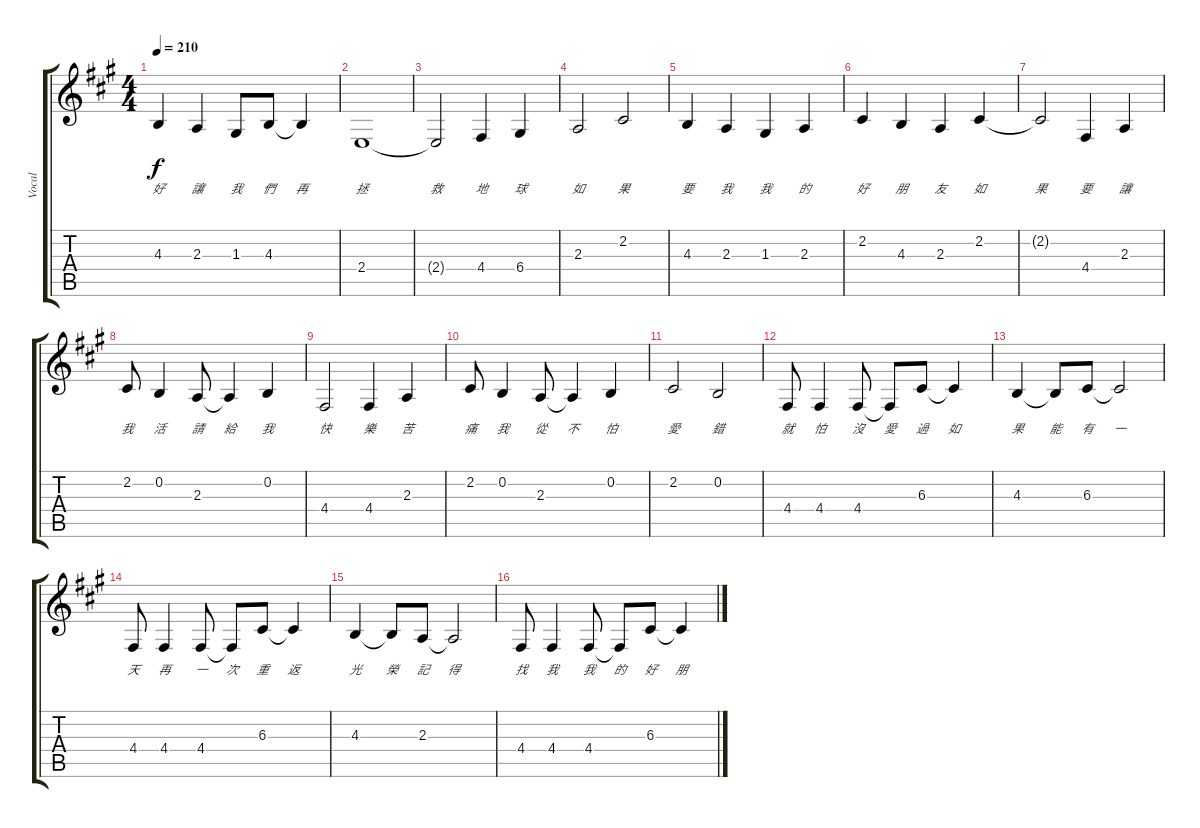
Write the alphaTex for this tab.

\track ("Vocal" "Vocal") {instrument harmonica}
\staff {score tabs}
\tuning (E4 B3 G3 D3 A2 E2) {hide}
\ts (4 4)
\tempo 210
\clef g2
\ks a
4.3.4{lyrics (0 "好") lyrics (1 "") lyrics (2 "") lyrics (3 "") lyrics (4 "") dy f} 2.3.4{lyrics (0 "讓") lyrics (1 "") lyrics (2 "") lyrics (3 "") lyrics (4 "")} 1.3.8{lyrics (0 "我") lyrics (1 "") lyrics (2 "") lyrics (3 "") lyrics (4 "")} 4.3.8{lyrics (0 "們") lyrics (1 "") lyrics (2 "") lyrics (3 "") lyrics (4 "")} 4.3{t}.4{lyrics (0 "再") lyrics (1 "") lyrics (2 "") lyrics (3 "") lyrics (4 "")} |
2.4.1{lyrics (0 "拯") lyrics (1 "") lyrics (2 "") lyrics (3 "") lyrics (4 "")} |
2.4{t}.2{lyrics (0 "救") lyrics (1 "") lyrics (2 "") lyrics (3 "") lyrics (4 "")} 4.4.4{lyrics (0 "地") lyrics (1 "") lyrics (2 "") lyrics (3 "") lyrics (4 "")} 6.4.4{lyrics (0 "球") lyrics (1 "") lyrics (2 "") lyrics (3 "") lyrics (4 "")} |
2.3.2{lyrics (0 "如") lyrics (1 "") lyrics (2 "") lyrics (3 "") lyrics (4 "")} 2.2.2{lyrics (0 "果") lyrics (1 "") lyrics (2 "") lyrics (3 "") lyrics (4 "")} |
4.3.4{lyrics (0 "要") lyrics (1 "") lyrics (2 "") lyrics (3 "") lyrics (4 "")} 2.3.4{lyrics (0 "我") lyrics (1 "") lyrics (2 "") lyrics (3 "") lyrics (4 "")} 1.3.4{lyrics (0 "我") lyrics (1 "") lyrics (2 "") lyrics (3 "") lyrics (4 "")} 2.3.4{lyrics (0 "的") lyrics (1 "") lyrics (2 "") lyrics (3 "") lyrics (4 "")} |
2.2.4{lyrics (0 "好") lyrics (1 "") lyrics (2 "") lyrics (3 "") lyrics (4 "")} 4.3.4{lyrics (0 "朋") lyrics (1 "") lyrics (2 "") lyrics (3 "") lyrics (4 "")} 2.3.4{lyrics (0 "友") lyrics (1 "") lyrics (2 "") lyrics (3 "") lyrics (4 "")} 2.2.4{lyrics (0 "如") lyrics (1 "") lyrics (2 "") lyrics (3 "") lyrics (4 "")} |
2.2{t}.2{lyrics (0 "果") lyrics (1 "") lyrics (2 "") lyrics (3 "") lyrics (4 "")} 4.4.4{lyrics (0 "要") lyrics (1 "") lyrics (2 "") lyrics (3 "") lyrics (4 "")} 2.3.4{lyrics (0 "讓") lyrics (1 "") lyrics (2 "") lyrics (3 "") lyrics (4 "")} |
2.2.8{lyrics (0 "我") lyrics (1 "") lyrics (2 "") lyrics (3 "") lyrics (4 "")} 0.2.4{lyrics (0 "活") lyrics (1 "") lyrics (2 "") lyrics (3 "") lyrics (4 "")} 2.3.8{lyrics (0 "請") lyrics (1 "") lyrics (2 "") lyrics (3 "") lyrics (4 "")} 2.3{t}.4{lyrics (0 "給") lyrics (1 "") lyrics (2 "") lyrics (3 "") lyrics (4 "")} 0.2.4{lyrics (0 "我") lyrics (1 "") lyrics (2 "") lyrics (3 "") lyrics (4 "")} |
4.4.2{lyrics (0 "快") lyrics (1 "") lyrics (2 "") lyrics (3 "") lyrics (4 "")} 4.4.4{lyrics (0 "樂") lyrics (1 "") lyrics (2 "") lyrics (3 "") lyrics (4 "")} 2.3.4{lyrics (0 "苦") lyrics (1 "") lyrics (2 "") lyrics (3 "") lyrics (4 "")} |
2.2.8{lyrics (0 "痛") lyrics (1 "") lyrics (2 "") lyrics (3 "") lyrics (4 "")} 0.2.4{lyrics (0 "我") lyrics (1 "") lyrics (2 "") lyrics (3 "") lyrics (4 "")} 2.3.8{lyrics (0 "從") lyrics (1 "") lyrics (2 "") lyrics (3 "") lyrics (4 "")} 2.3{t}.4{lyrics (0 "不") lyrics (1 "") lyrics (2 "") lyrics (3 "") lyrics (4 "")} 0.2.4{lyrics (0 "怕") lyrics (1 "") lyrics (2 "") lyrics (3 "") lyrics (4 "")} |
2.2.2{lyrics (0 "愛") lyrics (1 "") lyrics (2 "") lyrics (3 "") lyrics (4 "")} 0.2.2{lyrics (0 "錯") lyrics (1 "") lyrics (2 "") lyrics (3 "") lyrics (4 "")} |
4.4.8{lyrics (0 "就") lyrics (1 "") lyrics (2 "") lyrics (3 "") lyrics (4 "")} 4.4.4{lyrics (0 "怕") lyrics (1 "") lyrics (2 "") lyrics (3 "") lyrics (4 "")} 4.4.8{lyrics (0 "沒") lyrics (1 "") lyrics (2 "") lyrics (3 "") lyrics (4 "")} 4.4{t}.8{lyrics (0 "愛") lyrics (1 "") lyrics (2 "") lyrics (3 "") lyrics (4 "")} 6.3.8{lyrics (0 "過") lyrics (1 "") lyrics (2 "") lyrics (3 "") lyrics (4 "")} 6.3{t}.4{lyrics (0 "如") lyrics (1 "") lyrics (2 "") lyrics (3 "") lyrics (4 "")} |
4.3.4{lyrics (0 "果") lyrics (1 "") lyrics (2 "") lyrics (3 "") lyrics (4 "")} 4.3{t}.8{lyrics (0 "能") lyrics (1 "") lyrics (2 "") lyrics (3 "") lyrics (4 "")} 6.3.8{lyrics (0 "有") lyrics (1 "") lyrics (2 "") lyrics (3 "") lyrics (4 "")} 6.3{t}.2{lyrics (0 "一") lyrics (1 "") lyrics (2 "") lyrics (3 "") lyrics (4 "")} |
4.4.8{lyrics (0 "天") lyrics (1 "") lyrics (2 "") lyrics (3 "") lyrics (4 "")} 4.4.4{lyrics (0 "再") lyrics (1 "") lyrics (2 "") lyrics (3 "") lyrics (4 "")} 4.4.8{lyrics (0 "一") lyrics (1 "") lyrics (2 "") lyrics (3 "") lyrics (4 "")} 4.4{t}.8{lyrics (0 "次") lyrics (1 "") lyrics (2 "") lyrics (3 "") lyrics (4 "")} 6.3.8{lyrics (0 "重") lyrics (1 "") lyrics (2 "") lyrics (3 "") lyrics (4 "")} 6.3{t}.4{lyrics (0 "返") lyrics (1 "") lyrics (2 "") lyrics (3 "") lyrics (4 "")} |
4.3.4{lyrics (0 "光") lyrics (1 "") lyrics (2 "") lyrics (3 "") lyrics (4 "")} 4.3{t}.8{lyrics (0 "榮") lyrics (1 "") lyrics (2 "") lyrics (3 "") lyrics (4 "")} 2.3.8{lyrics (0 "記") lyrics (1 "") lyrics (2 "") lyrics (3 "") lyrics (4 "")} 2.3{t}.2{lyrics (0 "得") lyrics (1 "") lyrics (2 "") lyrics (3 "") lyrics (4 "")} |
4.4.8{lyrics (0 "找") lyrics (1 "") lyrics (2 "") lyrics (3 "") lyrics (4 "")} 4.4.4{lyrics (0 "我") lyrics (1 "") lyrics (2 "") lyrics (3 "") lyrics (4 "")} 4.4.8{lyrics (0 "我") lyrics (1 "") lyrics (2 "") lyrics (3 "") lyrics (4 "")} 4.4{t}.8{lyrics (0 "的") lyrics (1 "") lyrics (2 "") lyrics (3 "") lyrics (4 "")} 6.3.8{lyrics (0 "好") lyrics (1 "") lyrics (2 "") lyrics (3 "") lyrics (4 "")} 6.3{t}.4{lyrics (0 "朋") lyrics (1 "") lyrics (2 "") lyrics (3 "") lyrics (4 "")}
